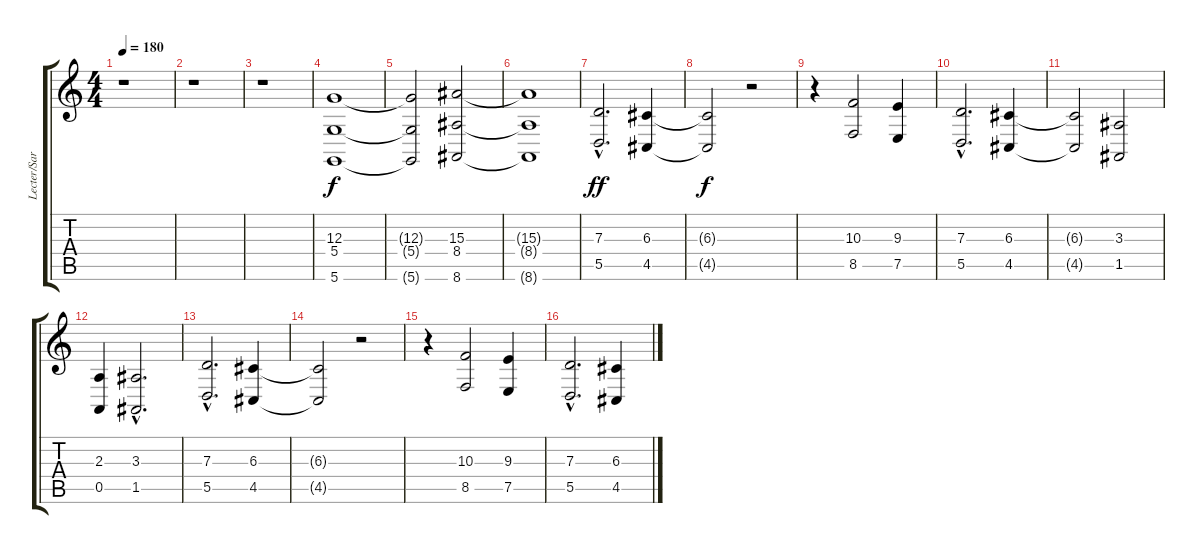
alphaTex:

\track ("Lecter/Sarah (Keyb/Choir)" "Lecter/Sar") {instrument pad4choir}
\staff {score tabs}
\tuning (E4 B3 G3 D3 A2 D2) {hide}
\ts (4 4)
\tempo 180
\clef g2
\ks c
r.1{dy f} |
r.1 |
r.1 |
(12.3 5.4 5.6).1 |
(12.3{t} 5.4{t} 5.6{t}).2 (15.3 8.4 8.6).2 |
(15.3{t} 8.4{t} 8.6{t}).1 |
(7.3{hac} 5.5{hac}).2{d dy ff} (6.3 4.5).4 |
(6.3{t} 4.5{t}).2{dy f} r.2 |
r.4 (10.3 8.5).2 (9.3 7.5).4 |
(7.3{hac} 5.5{hac}).2{d} (6.3 4.5).4 |
(6.3{t} 4.5{t}).2 (3.3 1.5).2 |
(2.3 0.5).4 (3.3{hac} 1.5{hac}).2{d} |
(7.3{hac} 5.5{hac}).2{d} (6.3 4.5).4 |
(6.3{t} 4.5{t}).2 r.2 |
r.4 (10.3 8.5).2 (9.3 7.5).4 |
(7.3{hac} 5.5{hac}).2{d} (6.3 4.5).4
